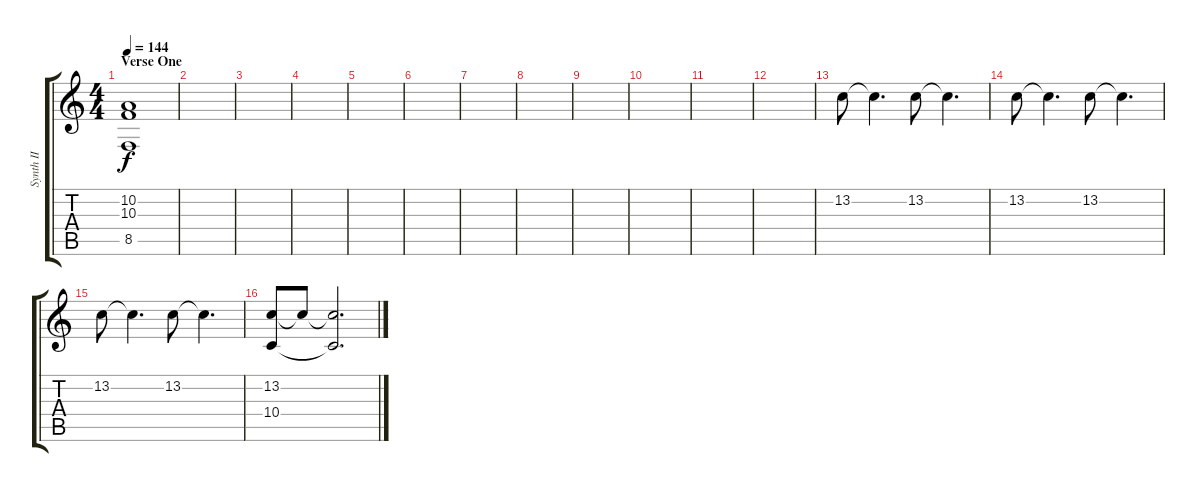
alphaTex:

\track ("Synth II" "Synth II") {instrument stringensemble2}
\staff {score tabs}
\tuning (E4 B3 G3 D3 A2 E2) {hide}
\ts (4 4)
\section ("" "Verse One")
\tempo 144
\clef g2
\ks c
(10.2{t} 10.3{t} 8.5{t}).1{dy f volume 2} |
|
|
|
|
|
|
|
|
|
|
|
13.2.8{volume 1} 13.2{t}.4{d volume 3} 13.2.8{volume 1} 13.2{t}.4{d volume 3} |
13.2.8{volume 1} 13.2{t}.4{d volume 3} 13.2.8{volume 1} 13.2{t}.4{d volume 3} |
13.2.8{volume 1} 13.2{t}.4{d volume 3} 13.2.8{volume 1} 13.2{t}.4{d volume 3} |
(13.2 10.4).8{volume 1} 13.2{t}.8{volume 3} (13.2{t} 10.4{t}).2{d}
